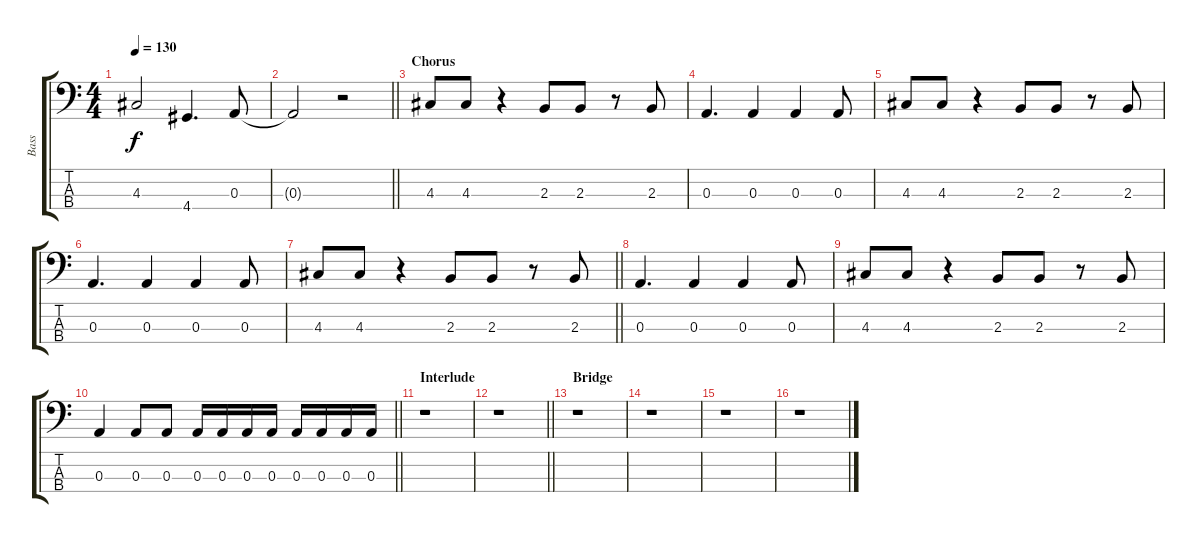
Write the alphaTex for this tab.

\track ("Bass" "Bass") {instrument electricbassfinger}
\staff {score tabs}
\tuning (G2 D2 A1 E1) {hide}
\ts (4 4)
\tempo 130
\clef f4
\ks c
4.3.2{dy f} 4.4.4{d} 0.3.8 |
\barLineRight lightlight
0.3{t}.2 r.2 |
\section ("" "Chorus")
4.3.8 4.3.8 r.4 2.3.8 2.3.8 r.8 2.3.8 |
0.3.4{d} 0.3.4 0.3.4 0.3.8 |
4.3.8 4.3.8 r.4 2.3.8 2.3.8 r.8 2.3.8 |
0.3.4{d} 0.3.4 0.3.4 0.3.8 |
\barLineRight lightlight
4.3.8 4.3.8 r.4 2.3.8 2.3.8 r.8 2.3.8 |
0.3.4{d} 0.3.4 0.3.4 0.3.8 |
4.3.8 4.3.8 r.4 2.3.8 2.3.8 r.8 2.3.8 |
\barLineRight lightlight
0.3.4 0.3.8 0.3.8 0.3.16 0.3.16 0.3.16 0.3.16 0.3.16 0.3.16 0.3.16 0.3.16 |
\section ("" "Interlude")
r.1 |
\barLineRight lightlight
r.1 |
\section ("" "Bridge")
r.1 |
r.1 |
r.1 |
r.1
